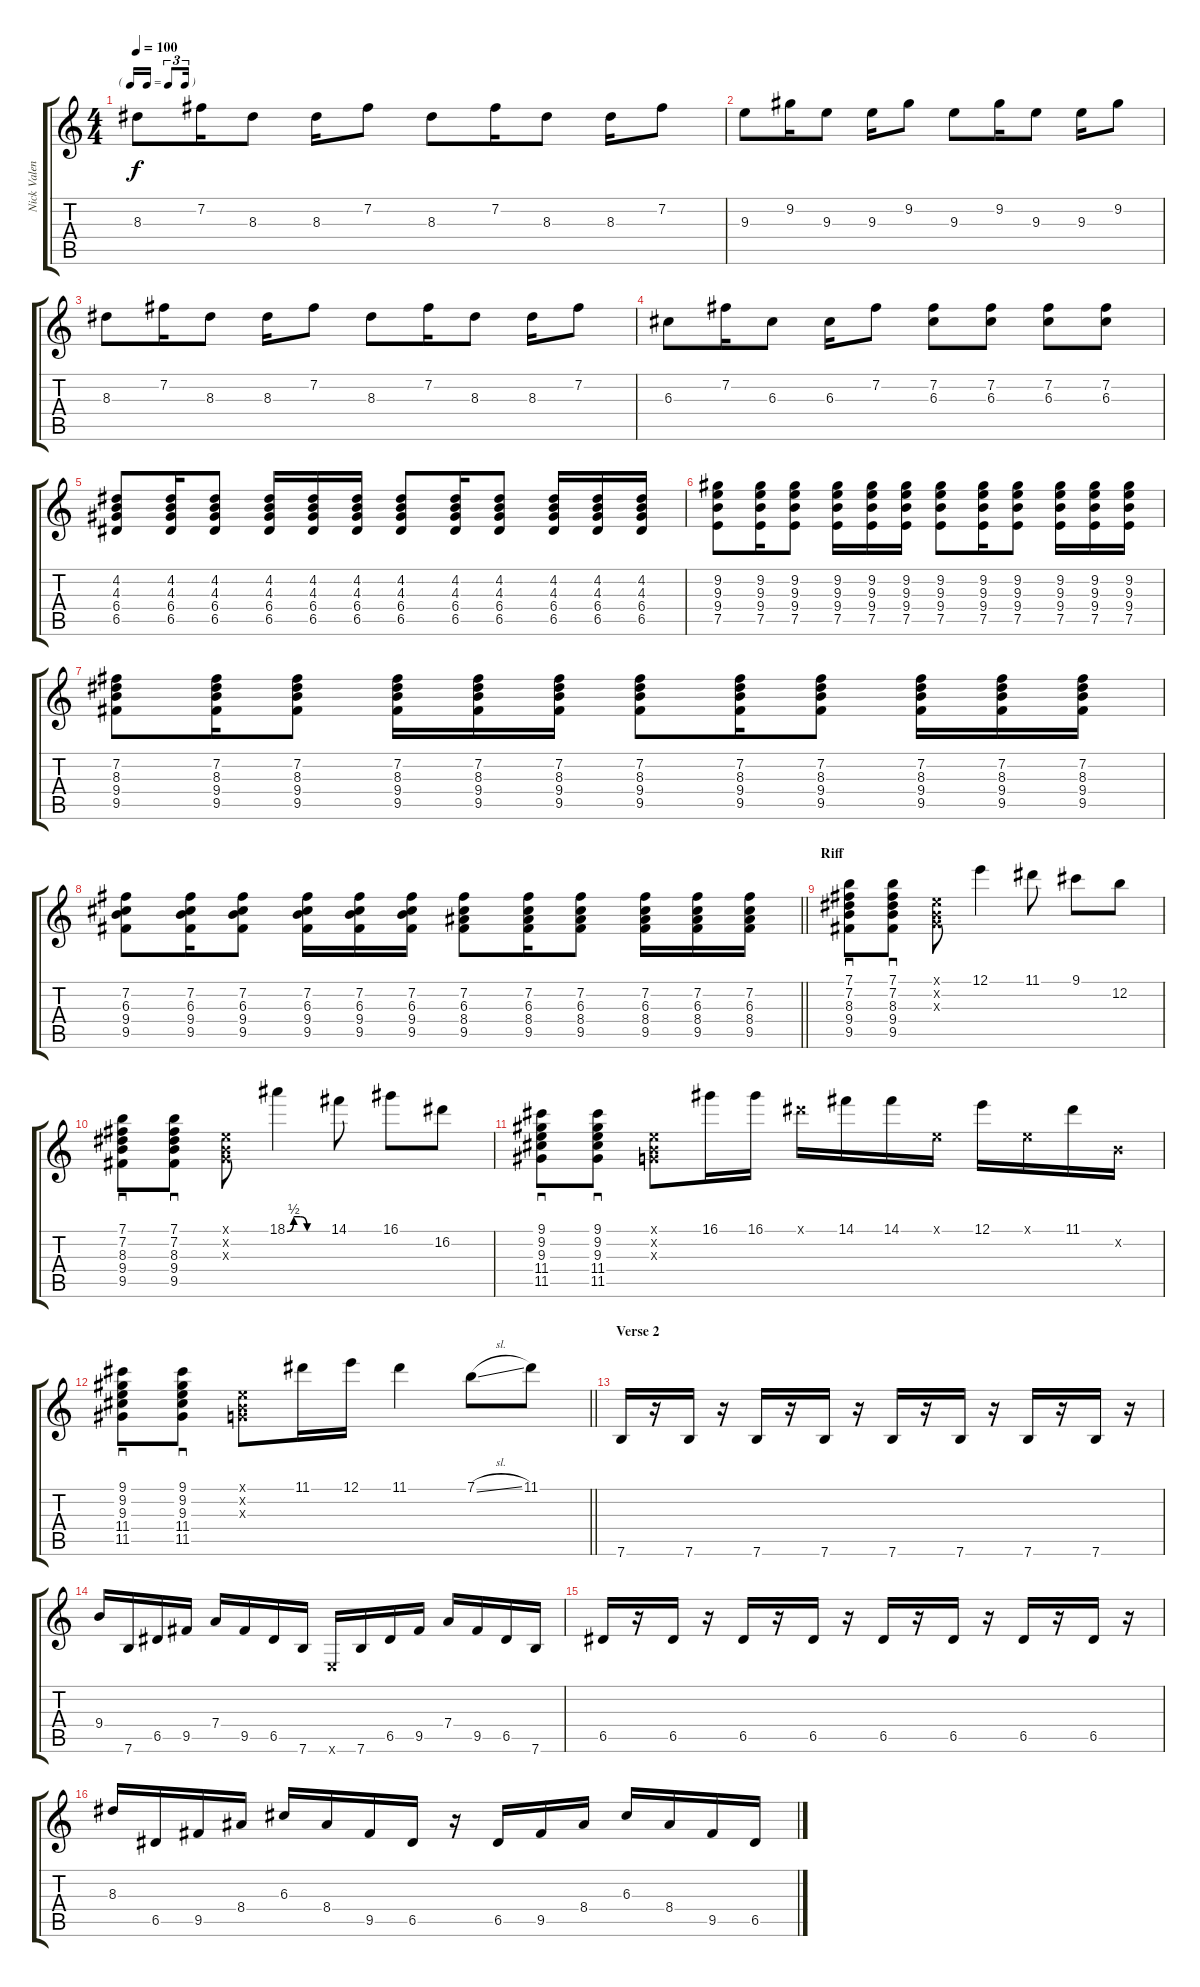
\track ("Nick Valensi" "Nick Valen") {instrument overdrivenguitar}
\staff {score tabs}
\tuning (E4 B3 G3 D3 A2 E2) {hide}
\ts (4 4)
\tf triplet16th
\tempo 100
\clef g2
\ks c
8.3.8{dy f} 7.2.16 8.3.8 8.3.16 7.2.8 8.3.8 7.2.16 8.3.8 8.3.16 7.2.8 |
9.3.8 9.2.16 9.3.8 9.3.16 9.2.8 9.3.8 9.2.16 9.3.8 9.3.16 9.2.8 |
8.3.8 7.2.16 8.3.8 8.3.16 7.2.8 8.3.8 7.2.16 8.3.8 8.3.16 7.2.8 |
6.3.8 7.2.16 6.3.8 6.3.16 7.2.8 (7.2 6.3).8 (7.2 6.3).8 (7.2 6.3).8 (7.2 6.3).8 |
(4.2 4.3 6.4 6.5).8 (4.2 4.3 6.4 6.5).16 (4.2 4.3 6.4 6.5).8 (4.2 4.3 6.4 6.5).16 (4.2 4.3 6.4 6.5).16 (4.2 4.3 6.4 6.5).16 (4.2 4.3 6.4 6.5).8 (4.2 4.3 6.4 6.5).16 (4.2 4.3 6.4 6.5).8 (4.2 4.3 6.4 6.5).16 (4.2 4.3 6.4 6.5).16 (4.2 4.3 6.4 6.5).16 |
(9.2 9.3 9.4 7.5).8 (9.2 9.3 9.4 7.5).16 (9.2 9.3 9.4 7.5).8 (9.2 9.3 9.4 7.5).16 (9.2 9.3 9.4 7.5).16 (9.2 9.3 9.4 7.5).16 (9.2 9.3 9.4 7.5).8 (9.2 9.3 9.4 7.5).16 (9.2 9.3 9.4 7.5).8 (9.2 9.3 9.4 7.5).16 (9.2 9.3 9.4 7.5).16 (9.2 9.3 9.4 7.5).16 |
(7.2 8.3 9.4 9.5).8 (7.2 8.3 9.4 9.5).16 (7.2 8.3 9.4 9.5).8 (7.2 8.3 9.4 9.5).16 (7.2 8.3 9.4 9.5).16 (7.2 8.3 9.4 9.5).16 (7.2 8.3 9.4 9.5).8 (7.2 8.3 9.4 9.5).16 (7.2 8.3 9.4 9.5).8 (7.2 8.3 9.4 9.5).16 (7.2 8.3 9.4 9.5).16 (7.2 8.3 9.4 9.5).16 |
\barLineRight lightlight
(7.2 6.3 9.4 9.5).8 (7.2 6.3 9.4 9.5).16 (7.2 6.3 9.4 9.5).8 (7.2 6.3 9.4 9.5).16 (7.2 6.3 9.4 9.5).16 (7.2 6.3 9.4 9.5).16 (7.2 6.3 8.4 9.5).8 (7.2 6.3 8.4 9.5).16 (7.2 6.3 8.4 9.5).8 (7.2 6.3 8.4 9.5).16 (7.2 6.3 8.4 9.5).16 (7.2 6.3 8.4 9.5).16 |
\section ("" "Riff")
(7.1 7.2 8.3 9.4 9.5).8{sd} (7.1 7.2 8.3 9.4 9.5).8{sd} (0.1{x} 0.2{x} 0.3{x}).8 12.1.4 11.1.8 9.1.8 12.2.8 |
(7.1 7.2 8.3 9.4 9.5).8{sd} (7.1 7.2 8.3 9.4 9.5).8{sd} (0.1{x} 0.2{x} 0.3{x}).8 18.1{be (custom 0 0 10 2 20 2 30 0 60 0)}.4 14.1.8 16.1.8 16.2.8 |
(9.1 9.2 9.3 11.4 11.5).8{sd} (9.1 9.2 9.3 11.4 11.5).8{sd} (0.1{x} 0.2{x} 0.3{x}).8 16.1.16 16.1.16 11.1{x}.16 14.1.16 14.1.16 0.1{x}.16 12.1.16 0.1{x}.16 11.1.16 0.2{x}.16 |
\barLineRight lightlight
(9.1 9.2 9.3 11.4 11.5).8{sd} (9.1 9.2 9.3 11.4 11.5).8{sd} (0.1{x} 0.2{x} 0.3{x}).8 11.1.16 12.1.16 11.1.4 7.1{sl}.8 11.1.8 |
\section ("" "Verse 2")
7.6.16 r.16 7.6.16 r.16 7.6.16 r.16 7.6.16 r.16 7.6.16 r.16 7.6.16 r.16 7.6.16 r.16 7.6.16 r.16 |
9.4.16 7.6.16 6.5.16 9.5.16 7.4.16 9.5.16 6.5.16 7.6.16 0.6{x}.16 7.6.16 6.5.16 9.5.16 7.4.16 9.5.16 6.5.16 7.6.16 |
6.5.16 r.16 6.5.16 r.16 6.5.16 r.16 6.5.16 r.16 6.5.16 r.16 6.5.16 r.16 6.5.16 r.16 6.5.16 r.16 |
8.3.16 6.5.16 9.5.16 8.4.16 6.3.16 8.4.16 9.5.16 6.5.16 r.16 6.5.16 9.5.16 8.4.16 6.3.16 8.4.16 9.5.16 6.5.16
